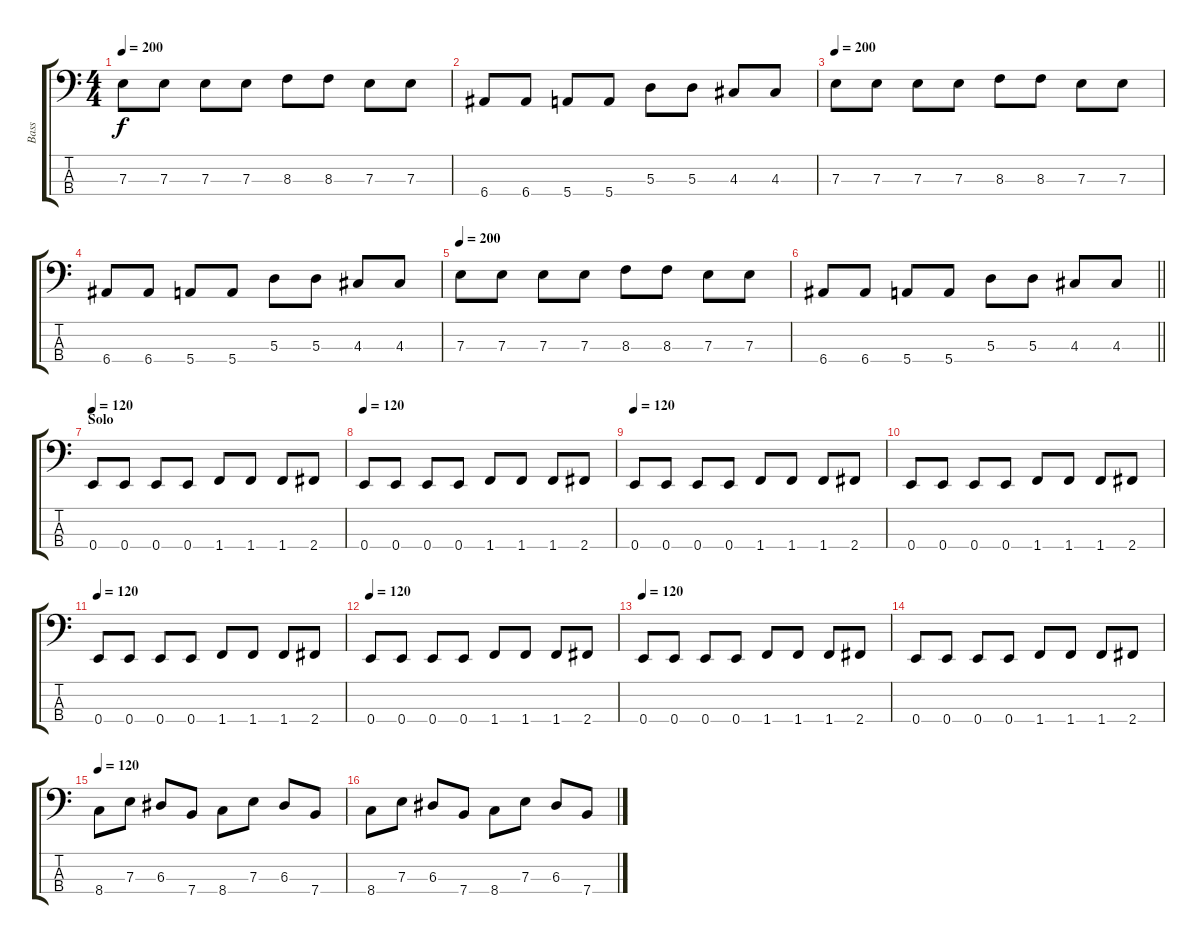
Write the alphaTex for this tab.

\track ("Bass" "Bass") {instrument electricbasspick}
\staff {score tabs}
\tuning (G2 D2 A1 E1) {hide}
\ts (4 4)
\tempo 190
\tempo 200
\clef f4
\ks c
7.3.8{dy f} 7.3.8 7.3.8 7.3.8 8.3.8 8.3.8 7.3.8 7.3.8 |
6.4.8 6.4.8 5.4.8 5.4.8 5.3.8 5.3.8 4.3.8 4.3.8 |
\tempo 200
7.3.8 7.3.8 7.3.8 7.3.8 8.3.8 8.3.8 7.3.8 7.3.8 |
6.4.8 6.4.8 5.4.8 5.4.8 5.3.8 5.3.8 4.3.8 4.3.8 |
\tempo 190
\tempo 200
7.3.8 7.3.8 7.3.8 7.3.8 8.3.8 8.3.8 7.3.8 7.3.8 |
\barLineRight lightlight
6.4.8 6.4.8 5.4.8 5.4.8 5.3.8 5.3.8 4.3.8 4.3.8 |
\section ("" "Solo")
\tempo 120
0.4.8 0.4.8 0.4.8 0.4.8 1.4.8 1.4.8 1.4.8 2.4.8 |
\tempo 120
0.4.8 0.4.8 0.4.8 0.4.8 1.4.8 1.4.8 1.4.8 2.4.8 |
\tempo 120
0.4.8 0.4.8 0.4.8 0.4.8 1.4.8 1.4.8 1.4.8 2.4.8 |
0.4.8 0.4.8 0.4.8 0.4.8 1.4.8 1.4.8 1.4.8 2.4.8 |
\tempo 120
0.4.8 0.4.8 0.4.8 0.4.8 1.4.8 1.4.8 1.4.8 2.4.8 |
\tempo 120
0.4.8 0.4.8 0.4.8 0.4.8 1.4.8 1.4.8 1.4.8 2.4.8 |
\tempo 120
0.4.8 0.4.8 0.4.8 0.4.8 1.4.8 1.4.8 1.4.8 2.4.8 |
0.4.8 0.4.8 0.4.8 0.4.8 1.4.8 1.4.8 1.4.8 2.4.8 |
\tempo 120
8.4.8 7.3.8 6.3.8 7.4.8 8.4.8 7.3.8 6.3.8 7.4.8 |
8.4.8 7.3.8 6.3.8 7.4.8 8.4.8 7.3.8 6.3.8 7.4.8
